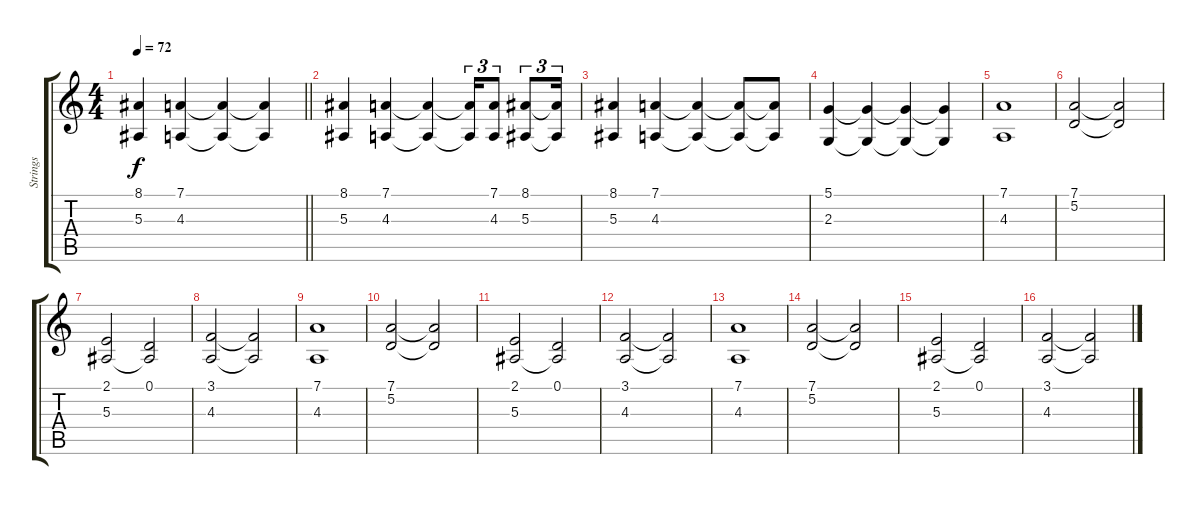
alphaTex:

\track ("Strings" "Strings") {instrument stringensemble2}
\staff {score tabs}
\tuning (D4 A3 F3 C3 G2 C2) {hide}
\ts (4 4)
\tempo 72
\clef g2
\barLineRight lightlight
\ks c
(8.1 5.3).4{dy f} (7.1 4.3).4 (7.1{t} 4.3{t}).4 (7.1{t} 4.3{t}).4 |
(8.1 5.3).4 (7.1 4.3).4 (7.1{t} 4.3{t}).4 (7.1{t} 4.3{t}).16{tu (3 2)} (7.1 4.3).8{tu (3 2)} (8.1 5.3).8{tu (3 2)} (8.1{t} 5.3{t}).16{tu (3 2)} |
(8.1 5.3).4 (7.1 4.3).4 (7.1{t} 4.3{t}).4 (7.1{t} 4.3{t}).8 (7.1{t} 4.3{t}).8 |
(5.1 2.3).4 (5.1{t} 2.3{t}).4 (5.1{t} 2.3{t}).4 (5.1{t} 2.3{t}).4 |
(7.1 4.3).1 |
(7.1 5.2).2 (7.1{t} 5.2{t}).2 |
(2.1 5.3).2 (0.1 5.3{t}).2 |
(3.1 4.3).2 (3.1{t} 4.3{t}).2 |
(7.1 4.3).1 |
(7.1 5.2).2 (7.1{t} 5.2{t}).2 |
(2.1 5.3).2 (0.1 5.3{t}).2 |
(3.1 4.3).2 (3.1{t} 4.3{t}).2 |
(7.1 4.3).1 |
(7.1 5.2).2 (7.1{t} 5.2{t}).2 |
(2.1 5.3).2 (0.1 5.3{t}).2 |
(3.1 4.3).2 (3.1{t} 4.3{t}).2
